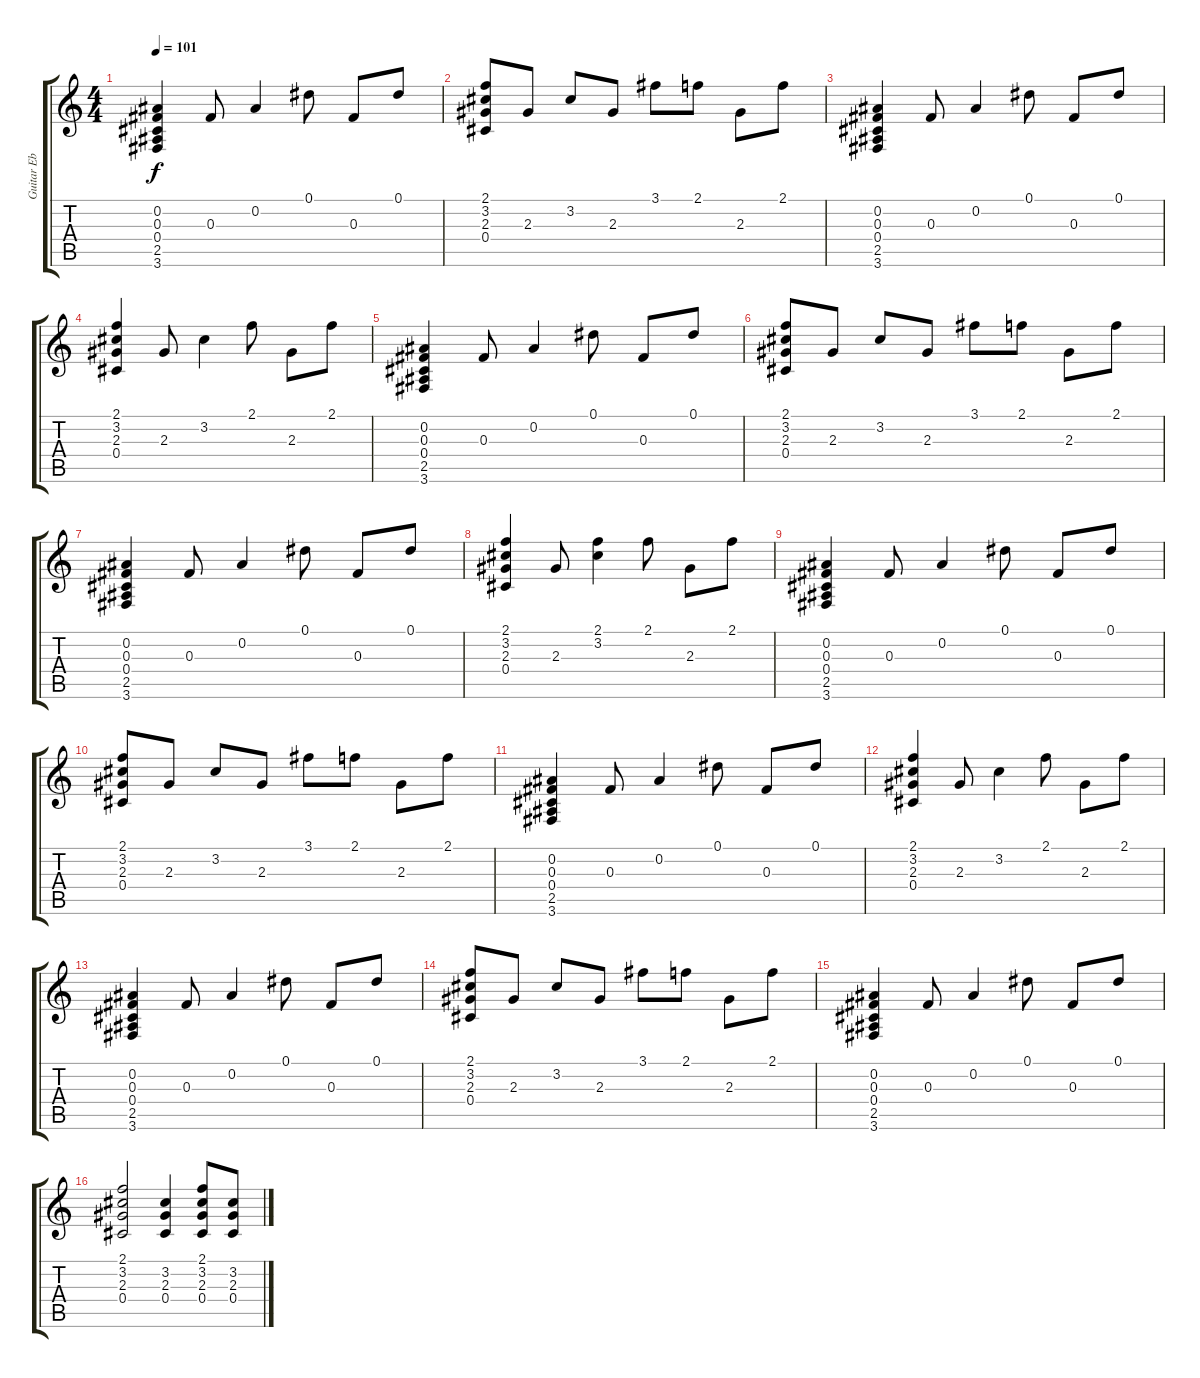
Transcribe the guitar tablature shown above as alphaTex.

\track ("Guitar Eb 1" "Guitar Eb ") {instrument electricguitarjazz}
\staff {score tabs}
\tuning (Eb4 Bb3 Gb3 Db3 Ab2 Eb2) {hide}
\ts (4 4)
\tempo 101
\clef g2
\ks c
(0.2 0.3 0.4 2.5 3.6).4{dy f} 0.3.8 0.2.4 0.1.8 0.3.8 0.1.8 |
(2.1 3.2 2.3 0.4).8 2.3.8 3.2.8 2.3.8 3.1.8 2.1.8 2.3.8 2.1.8 |
(0.2 0.3 0.4 2.5 3.6).4 0.3.8 0.2.4 0.1.8 0.3.8 0.1.8 |
(2.1 3.2 2.3 0.4).4 2.3.8 3.2.4 2.1.8 2.3.8 2.1.8 |
(0.2 0.3 0.4 2.5 3.6).4 0.3.8 0.2.4 0.1.8 0.3.8 0.1.8 |
(2.1 3.2 2.3 0.4).8 2.3.8 3.2.8 2.3.8 3.1.8 2.1.8 2.3.8 2.1.8 |
(0.2 0.3 0.4 2.5 3.6).4 0.3.8 0.2.4 0.1.8 0.3.8 0.1.8 |
(2.1 3.2 2.3 0.4).4 2.3.8 (2.1 3.2).4 2.1.8 2.3.8 2.1.8 |
(0.2 0.3 0.4 2.5 3.6).4 0.3.8 0.2.4 0.1.8 0.3.8 0.1.8 |
(2.1 3.2 2.3 0.4).8 2.3.8 3.2.8 2.3.8 3.1.8 2.1.8 2.3.8 2.1.8 |
(0.2 0.3 0.4 2.5 3.6).4 0.3.8 0.2.4 0.1.8 0.3.8 0.1.8 |
(2.1 3.2 2.3 0.4).4 2.3.8 3.2.4 2.1.8 2.3.8 2.1.8 |
(0.2 0.3 0.4 2.5 3.6).4 0.3.8 0.2.4 0.1.8 0.3.8 0.1.8 |
(2.1 3.2 2.3 0.4).8 2.3.8 3.2.8 2.3.8 3.1.8 2.1.8 2.3.8 2.1.8 |
(0.2 0.3 0.4 2.5 3.6).4 0.3.8 0.2.4 0.1.8 0.3.8 0.1.8 |
(2.1 3.2 2.3 0.4).2 (3.2 2.3 0.4).4 (2.1 3.2 2.3 0.4).8 (3.2 2.3 0.4).8
